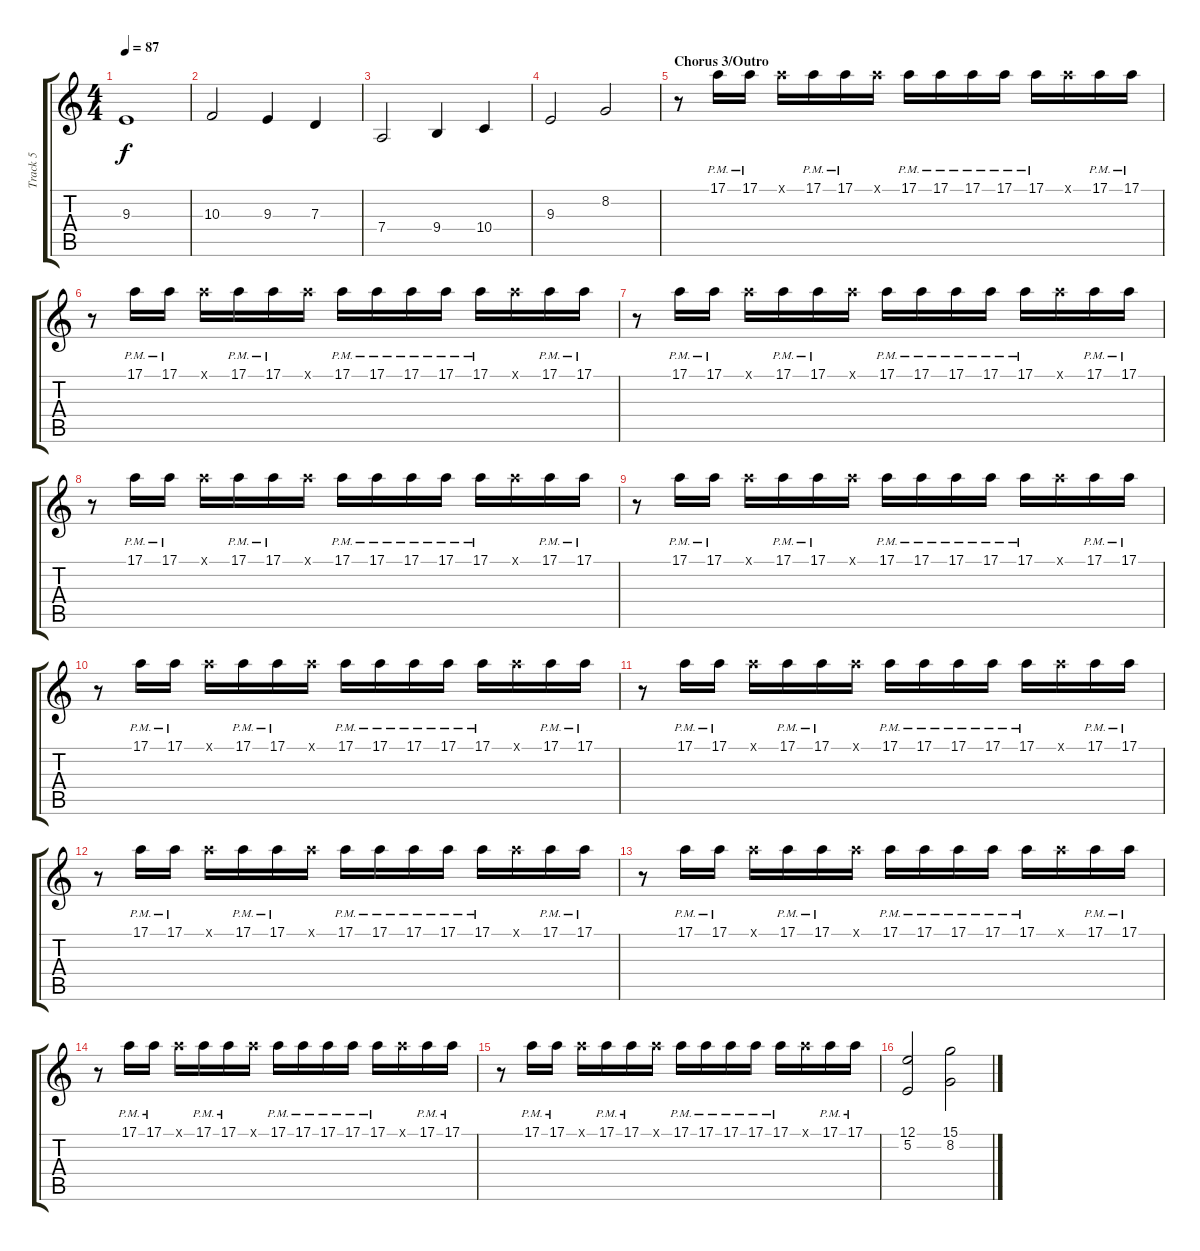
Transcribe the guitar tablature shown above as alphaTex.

\track ("Track 5" "Track 5") {instrument violin}
\staff {score tabs}
\tuning (E4 B3 G3 D3 A2 E2) {hide}
\ts (4 4)
\tempo 87
\clef g2
\ks c
9.3.1{dy f} |
10.3.2 9.3.4 7.3.4 |
7.4.2 9.4.4 10.4.4 |
9.3.2 8.2.2 |
\section ("" "Chorus 3/Outro")
r.8 17.1{pm}.16 17.1{pm}.16 17.1{x}.16 17.1{pm}.16 17.1{pm}.16 17.1{x}.16 17.1{pm}.16 17.1{pm}.16 17.1{pm}.16 17.1{pm}.16 17.1{pm}.16 17.1{x}.16 17.1{pm}.16 17.1{pm}.16 |
r.8 17.1{pm}.16 17.1{pm}.16 17.1{x}.16 17.1{pm}.16 17.1{pm}.16 17.1{x}.16 17.1{pm}.16 17.1{pm}.16 17.1{pm}.16 17.1{pm}.16 17.1{pm}.16 17.1{x}.16 17.1{pm}.16 17.1{pm}.16 |
r.8 17.1{pm}.16 17.1{pm}.16 17.1{x}.16 17.1{pm}.16 17.1{pm}.16 17.1{x}.16 17.1{pm}.16 17.1{pm}.16 17.1{pm}.16 17.1{pm}.16 17.1{pm}.16 17.1{x}.16 17.1{pm}.16 17.1{pm}.16 |
r.8 17.1{pm}.16 17.1{pm}.16 17.1{x}.16 17.1{pm}.16 17.1{pm}.16 17.1{x}.16 17.1{pm}.16 17.1{pm}.16 17.1{pm}.16 17.1{pm}.16 17.1{pm}.16 17.1{x}.16 17.1{pm}.16 17.1{pm}.16 |
r.8 17.1{pm}.16 17.1{pm}.16 17.1{x}.16 17.1{pm}.16 17.1{pm}.16 17.1{x}.16 17.1{pm}.16 17.1{pm}.16 17.1{pm}.16 17.1{pm}.16 17.1{pm}.16 17.1{x}.16 17.1{pm}.16 17.1{pm}.16 |
r.8 17.1{pm}.16 17.1{pm}.16 17.1{x}.16 17.1{pm}.16 17.1{pm}.16 17.1{x}.16 17.1{pm}.16 17.1{pm}.16 17.1{pm}.16 17.1{pm}.16 17.1{pm}.16 17.1{x}.16 17.1{pm}.16 17.1{pm}.16 |
r.8 17.1{pm}.16 17.1{pm}.16 17.1{x}.16 17.1{pm}.16 17.1{pm}.16 17.1{x}.16 17.1{pm}.16 17.1{pm}.16 17.1{pm}.16 17.1{pm}.16 17.1{pm}.16 17.1{x}.16 17.1{pm}.16 17.1{pm}.16 |
r.8 17.1{pm}.16 17.1{pm}.16 17.1{x}.16 17.1{pm}.16 17.1{pm}.16 17.1{x}.16 17.1{pm}.16 17.1{pm}.16 17.1{pm}.16 17.1{pm}.16 17.1{pm}.16 17.1{x}.16 17.1{pm}.16 17.1{pm}.16 |
r.8 17.1{pm}.16 17.1{pm}.16 17.1{x}.16 17.1{pm}.16 17.1{pm}.16 17.1{x}.16 17.1{pm}.16 17.1{pm}.16 17.1{pm}.16 17.1{pm}.16 17.1{pm}.16 17.1{x}.16 17.1{pm}.16 17.1{pm}.16 |
r.8 17.1{pm}.16 17.1{pm}.16 17.1{x}.16 17.1{pm}.16 17.1{pm}.16 17.1{x}.16 17.1{pm}.16 17.1{pm}.16 17.1{pm}.16 17.1{pm}.16 17.1{pm}.16 17.1{x}.16 17.1{pm}.16 17.1{pm}.16 |
r.8 17.1{pm}.16 17.1{pm}.16 17.1{x}.16 17.1{pm}.16 17.1{pm}.16 17.1{x}.16 17.1{pm}.16 17.1{pm}.16 17.1{pm}.16 17.1{pm}.16 17.1{pm}.16 17.1{x}.16 17.1{pm}.16 17.1{pm}.16 |
(12.1 5.2).2 (15.1 8.2).2
